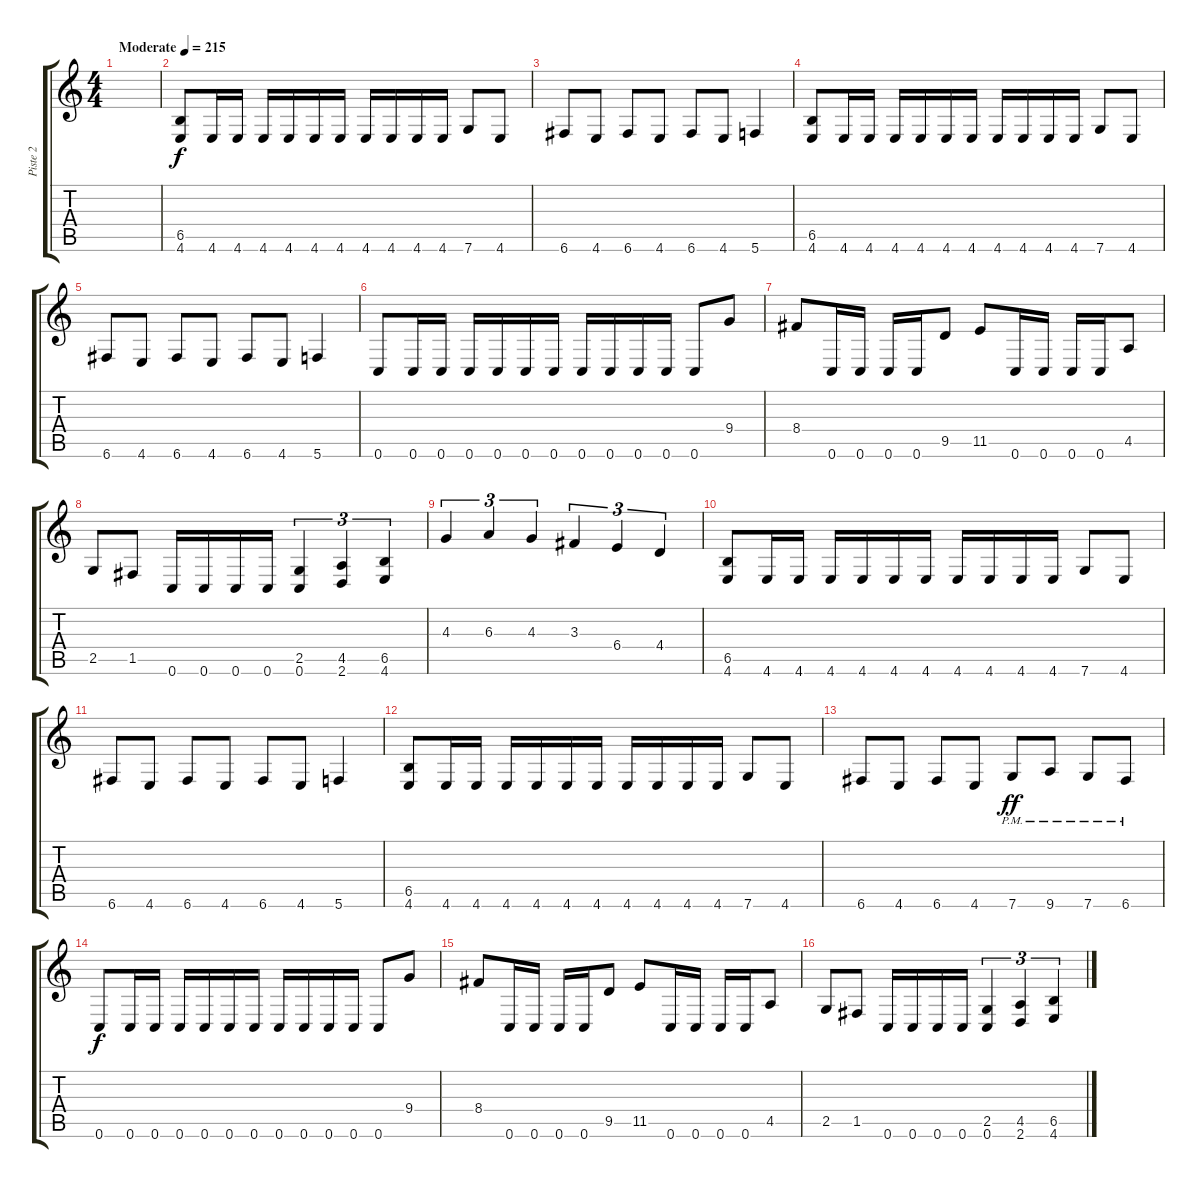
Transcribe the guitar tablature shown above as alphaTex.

\track ("Piste 2" "Piste 2") {instrument overdrivenguitar}
\staff {score tabs}
\tuning (C4 G3 Eb3 Bb2 F2 C2) {hide}
\ts (4 4)
\tempo (215 "Moderate")
\clef g2
\ks c
|
(6.5 4.6).8 4.6.16 4.6.16 4.6.16 4.6.16 4.6.16 4.6.16 4.6.16 4.6.16 4.6.16 4.6.16 7.6.8 4.6.8 |
6.6.8 4.6.8 6.6.8 4.6.8 6.6.8 4.6.8 5.6.4 |
(6.5 4.6).8 4.6.16 4.6.16 4.6.16 4.6.16 4.6.16 4.6.16 4.6.16 4.6.16 4.6.16 4.6.16 7.6.8 4.6.8 |
6.6.8 4.6.8 6.6.8 4.6.8 6.6.8 4.6.8 5.6.4 |
0.6.8 0.6.16 0.6.16 0.6.16 0.6.16 0.6.16 0.6.16 0.6.16 0.6.16 0.6.16 0.6.16 0.6.8 9.4.8 |
8.4.8 0.6.16 0.6.16 0.6.16 0.6.16 9.5.8 11.5.8 0.6.16 0.6.16 0.6.16 0.6.16 4.5.8 |
2.5.8 1.5.8 0.6.16 0.6.16 0.6.16 0.6.16 (2.5 0.6).4{tu (3 2)} (4.5 2.6).4{tu (3 2)} (6.5 4.6).4{tu (3 2)} |
4.3.4{tu (3 2)} 6.3.4{tu (3 2)} 4.3.4{tu (3 2)} 3.3.4{tu (3 2)} 6.4.4{tu (3 2)} 4.4.4{tu (3 2)} |
(6.5 4.6).8 4.6.16 4.6.16 4.6.16 4.6.16 4.6.16 4.6.16 4.6.16 4.6.16 4.6.16 4.6.16 7.6.8 4.6.8 |
6.6.8 4.6.8 6.6.8 4.6.8 6.6.8 4.6.8 5.6.4 |
(6.5 4.6).8 4.6.16 4.6.16 4.6.16 4.6.16 4.6.16 4.6.16 4.6.16 4.6.16 4.6.16 4.6.16 7.6.8 4.6.8 |
6.6.8 4.6.8 6.6.8 4.6.8 7.6{pm}.8{dy ff} 9.6{pm}.8 7.6{pm}.8 6.6{pm}.8 |
0.6.8{dy f} 0.6.16 0.6.16 0.6.16 0.6.16 0.6.16 0.6.16 0.6.16 0.6.16 0.6.16 0.6.16 0.6.8 9.4.8 |
8.4.8 0.6.16 0.6.16 0.6.16 0.6.16 9.5.8 11.5.8 0.6.16 0.6.16 0.6.16 0.6.16 4.5.8 |
2.5.8 1.5.8 0.6.16 0.6.16 0.6.16 0.6.16 (2.5 0.6).4{tu (3 2)} (4.5 2.6).4{tu (3 2)} (6.5 4.6).4{tu (3 2)}
